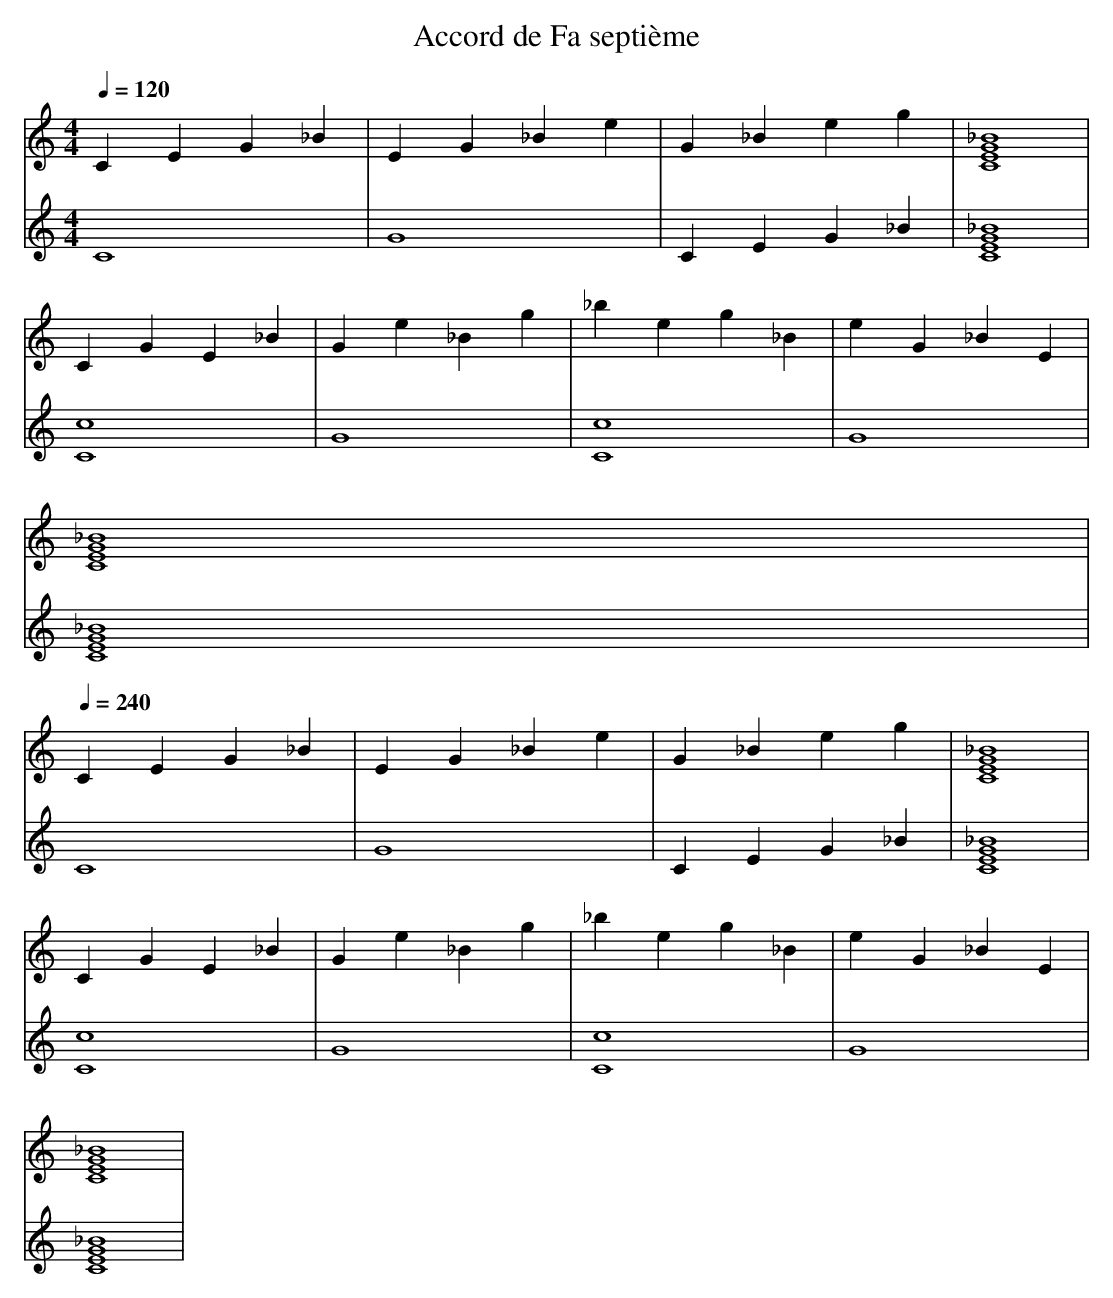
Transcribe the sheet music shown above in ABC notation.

X:1
T:Accord de Fa septième
M: 4/4
L: 1/4
Q:1/4=120
K:C
V:1
C E G _B | E G _B e | G _B e g | [C4 E4 G4 _B4] |
C G E _B | G e _B g | _b e g _B | e G _B E |
[C4 E4 G4 _B4] |
Q:1/4=240
C E G _B | E G _B e | G _B e g | [C4 E4 G4 _B4] |
C G E _B | G e _B g | _b e g _B | e G _B E |
[C4 E4 G4 _B4] |
V:2
C4 | G4 | C E G _B | [C4 E4 G4 _B4] |
[C4 c4] | G4 | [C4 c4] | G4 |
[C4 E4 G4 _B4] |
Q:1/4=240
C4 | G4 | C E G _B | [C4 E4 G4 _B4] |
[C4 c4] | G4 | [C4 c4] | G4 |
[C4 E4 G4 _B4] |
